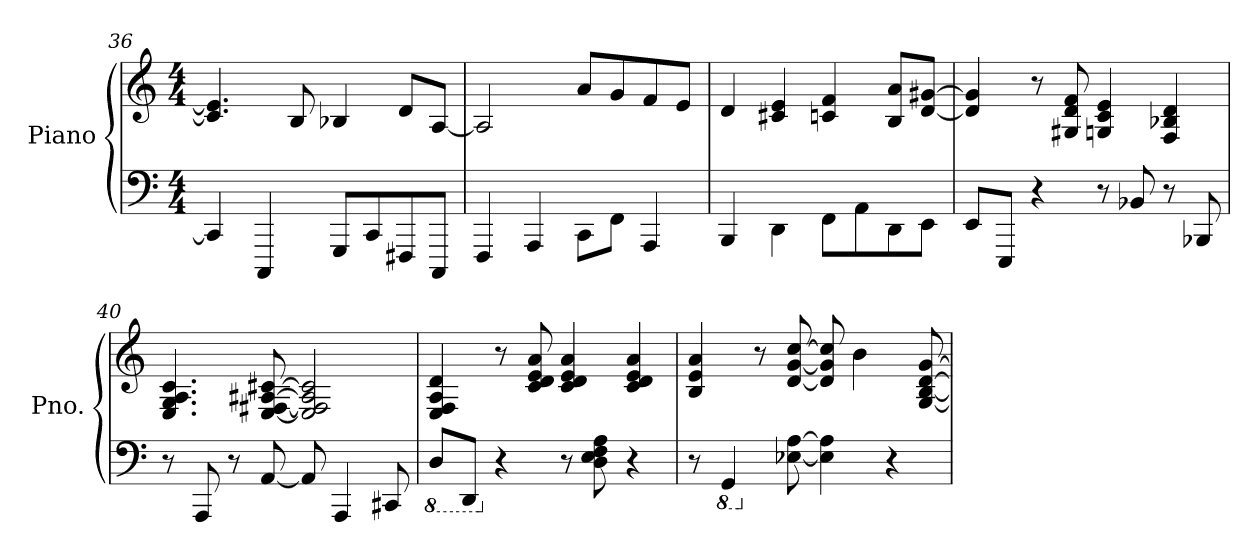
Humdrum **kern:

**kern	**kern
*part1	*part1
*staff2	*staff1
*I"Piano	*
*I'Pno.	*
*clefF4	*clefG2
*k[]	*k[]
*M4/4	*M4/4
=36	=36
4CC/]	4.c/] 4.e/]
4CCC/	.
.	8B/
8GGG/L	4B-X/
8CC/	.
8FFF#X/	8d/L
8CCC/J	[8A/J
!!LO:PB:g=z
=37	=37
4FFF/	2A/]
4AAA/	.
8CC\L	8a/L
8FF\J	8g/
4AAA/	8f/
.	8e/J
=38	=38
4BBB/	4d/
4DD\	4c#X/ 4e/
8FF\L	4cn/ 4f/
8AA\	.
8DD\	8B/ 8a/L
8EE\J	[8d/ [8g#X/J
=39	=39
8EE/L	4d/] 4g#/]
8EEE/J	.
4r	8r
.	8G#X/ 8d/ 8f/
8r	4Gn/ 4c/ 4e/
8BB-X/	.
8r	4F/ 4B-X/ 4d/
8BBB-X/	.
=40	=40
8r	4.E/ 4.G/ 4.A/ 4.c/
8AAA/	.
8r	.
[8AA/	[8E/ [8F#X/ [8A#X/ [8c#X/
8AA/]	2E/] 2F#/] 2A#/] 2c#/]
4AAA/	.
8CC#X/	.
!!LO:LB:g=z
=41	=41
*8ba	*
8DD/L	4E/ 4F/ 4A/ 4d/
8DDD/J	.
*X8ba	*
4r	8r
.	8c/ 8d/ 8e/ 8a/
8r	4c/ 4d/ 4e/ 4a/
8D\ 8E\ 8F\ 8A\	.
4r	4c/ 4d/ 4e/ 4a/
=42	=42
8r	4B/ 4e/ 4a/
*8ba	*
4GGG/	.
.	8r
*X8ba	*
[8E-X\ [8A\	[8d/ [8g/ [8cc/
4E-\] 4A\]	8d/] 8g/] 8cc/]
.	4b\
4r	.
.	[8G/ [8B/ [8d/ [8g/
=	=
*-	*-
